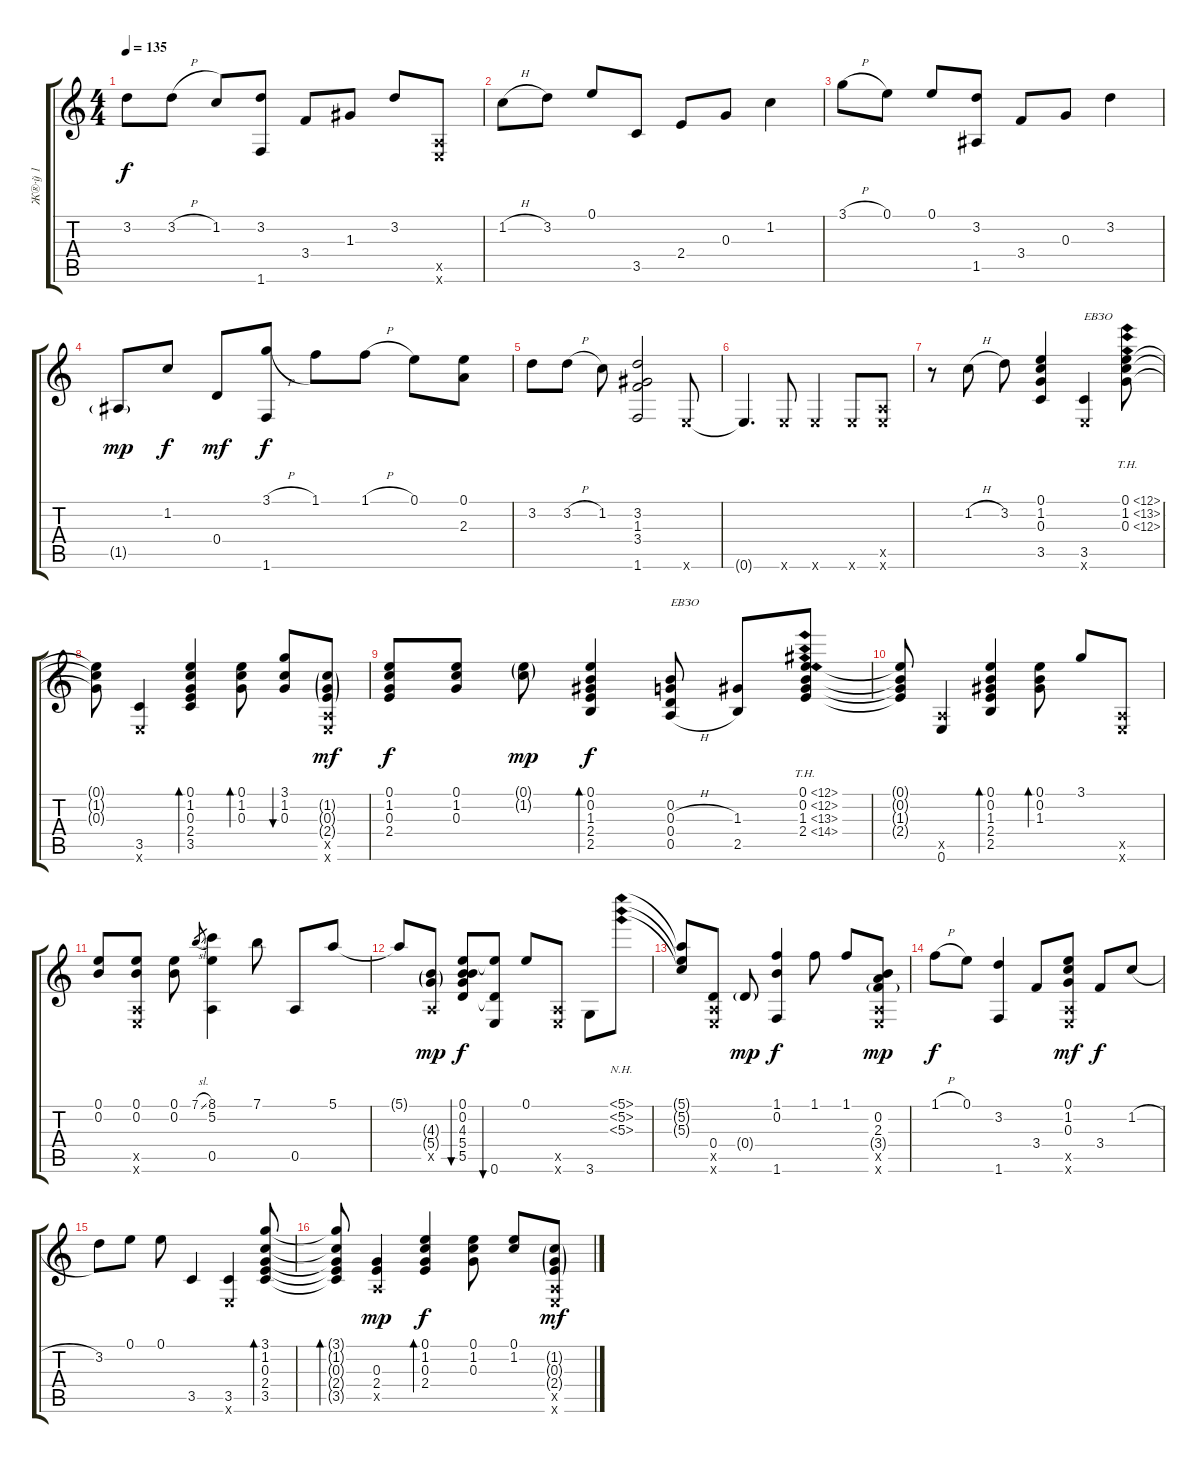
\track ("Ж®·ў 1" "Ж®·ў 1") {instrument acousticguitarsteel}
\staff {score tabs}
\tuning (E4 B3 G3 D3 A2 E2) {hide}
\ts (4 4)
\tempo 135
\clef g2
\ks c
3.2.8{dy f} 3.2{h}.8 1.2.8 (3.2 1.6).8 3.4.8 1.3.8 3.2.8 (0.5{x} 0.6{x}).8 |
1.2{h}.8 3.2.8 0.1.8 3.5.8 2.4.8 0.3.8 1.2.4 |
3.1{h}.8 0.1.8 0.1.8 (3.2 1.5).8 3.4.8 0.3.8 3.2.4 |
1.5{g}.8{dy mp} 1.2.8{dy f} 0.4.8{dy mf} (3.1{h} 1.6).8{dy f} 1.1.8 1.1{h}.8 0.1.8 (0.1 2.3).8 |
3.2.8 3.2{h}.8 1.2.8 (3.2 1.3 3.4 1.6).2 0.6{x}.8 |
0.6{t}.4{d} 0.6{x}.8 0.6{x}.4 0.6{x}.8 (0.5{x} 0.6{x}).8 |
r.8 1.2{h}.8 3.2.8 (0.1 1.2 0.3 3.5).4 (3.5 0.6{x}).4{txt "ЕВЗО"} (0.1{th 12} 1.2{th 12} 0.3{th 12}).8 |
(0.1{t} 1.2{t} 0.3{t}).8 (3.5 0.6{x}).4 (0.1 1.2 0.3 2.4 3.5).4{bd 120} (0.1 1.2 0.3).8{bd 120} (3.1 1.2 0.3).8{bu 120} (1.2{g} 0.3{g} 2.4{g} 0.5{x} 0.6{x}).8{dy mf} |
(0.1 1.2 0.3 2.4).8{dy f} (0.1 1.2 0.3).8 (0.1{g} 1.2{g}).8{dy mp} (0.1 0.2 1.3 2.4 2.5).4{bd 240 dy f} (0.2 0.3{h} 0.4 0.5{h}).8{txt "ЕВЗО"} (1.3 2.5).8 (0.1{th 12} 0.2{th 12} 1.3{th 12} 2.4{th 12}).8 |
(0.1{t} 0.2{t} 1.3{t} 2.4{t}).8 (0.5{x} 0.6).4 (0.1 0.2 1.3 2.4 2.5).4{bd 120} (0.1 0.2 1.3).8{bd 120} 3.1.8 (0.5{x} 0.6{x}).8 |
(0.1 0.2).8 (0.1 0.2 0.5{x} 0.6{x}).8 (0.1 0.2).8 7.1{sl}.8{gr} (8.1 5.2 0.5).4 7.1.8 0.5.8 5.1.8 |
5.1{t}.8 (4.3{g} 5.4{g} 0.5{x}).8{dy mp} (0.1 0.2 4.3 5.4 5.5).8{bu 480 dy f} (0.1{t} 5.5{t} 0.6).8{bu 240} 0.1.8 (0.5{x} 0.6{x}).8 3.6.8 (5.1{nh} 5.2{nh} 5.3{nh}).8 |
(5.1{t} 5.2{t} 5.3{t}).8 (0.4 0.5{x} 0.6{x}).8 0.4{g}.8{dy mp} (1.1 0.2 1.6).4{dy f} 1.1.8 1.1.8 (0.2 2.3 3.4{g} 0.5{x} 0.6{x}).8{dy mp} |
1.1{h}.8{dy f} 0.1.8 (3.2 1.6).4 3.4.8 (0.1 1.2 0.3 0.5{x} 0.6{x}).8{dy mf} 3.4.8{dy f} 1.2{h}.8 |
3.2.8 0.1.8 0.1.8 3.5.4 (3.5 0.6{x}).4 (3.1 1.2 0.3 2.4 3.5).8{bd 240} |
(3.1{t} 1.2{t} 0.3{t} 2.4{t} 3.5{t}).8{bd 240} (0.3 2.4 0.5{x}).4{dy mp} (0.1 1.2 0.3 2.4).4{bd 240 dy f} (0.1 1.2 0.3).8 (0.1 1.2).8 (1.2{g} 0.3{g} 2.4{g} 0.5{x} 0.6{x}).8{dy mf}
